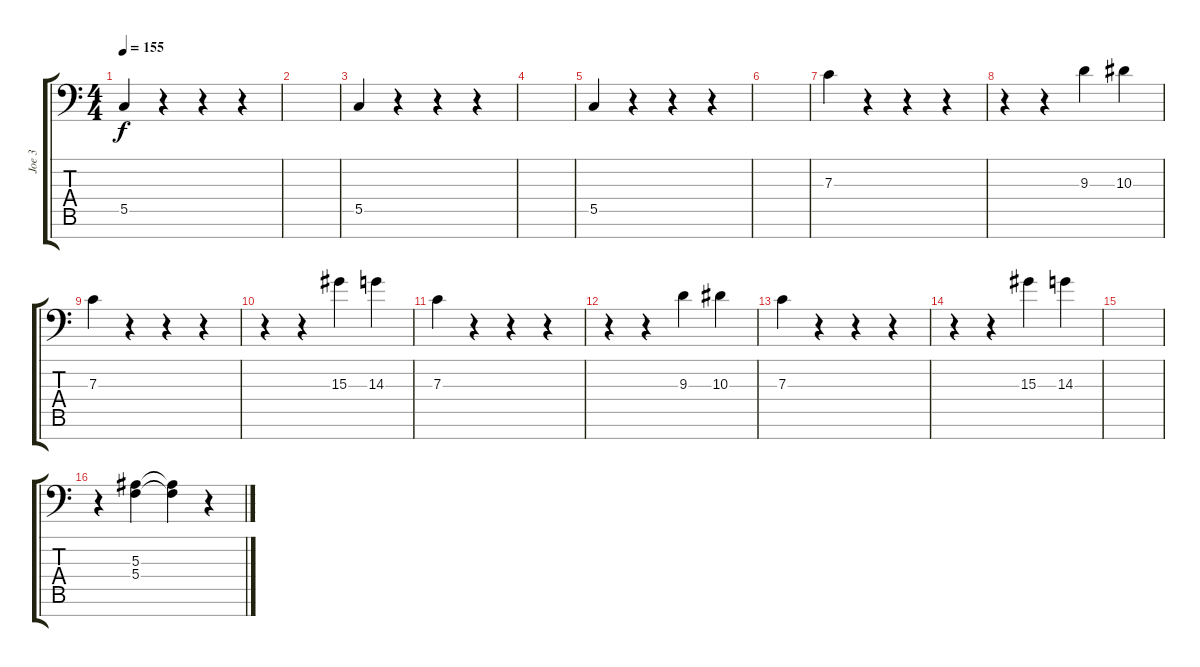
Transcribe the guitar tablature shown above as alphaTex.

\track ("Joe 3" "Joe 3") {instrument orchestrahit}
\staff {score tabs}
\tuning (D4 A3 F3 C3 G2 C2 G1) {hide}
\ts (4 4)
\tempo 155
\clef f4
\ks c
5.5.4{dy f} r.4 r.4 r.4 |
|
5.5.4 r.4 r.4 r.4 |
|
5.5.4 r.4 r.4 r.4 |
|
7.3.4 r.4 r.4 r.4 |
r.4 r.4 9.3.4 10.3.4 |
7.3.4 r.4 r.4 r.4 |
r.4 r.4 15.3.4 14.3.4 |
7.3.4 r.4 r.4 r.4 |
r.4 r.4 9.3.4 10.3.4 |
7.3.4 r.4 r.4 r.4 |
r.4 r.4 15.3.4 14.3.4 |
|
r.4{volume 10 instrument reversecymbal} (5.3 5.4).4 (5.3{t} 5.4{t}).4 r.4
